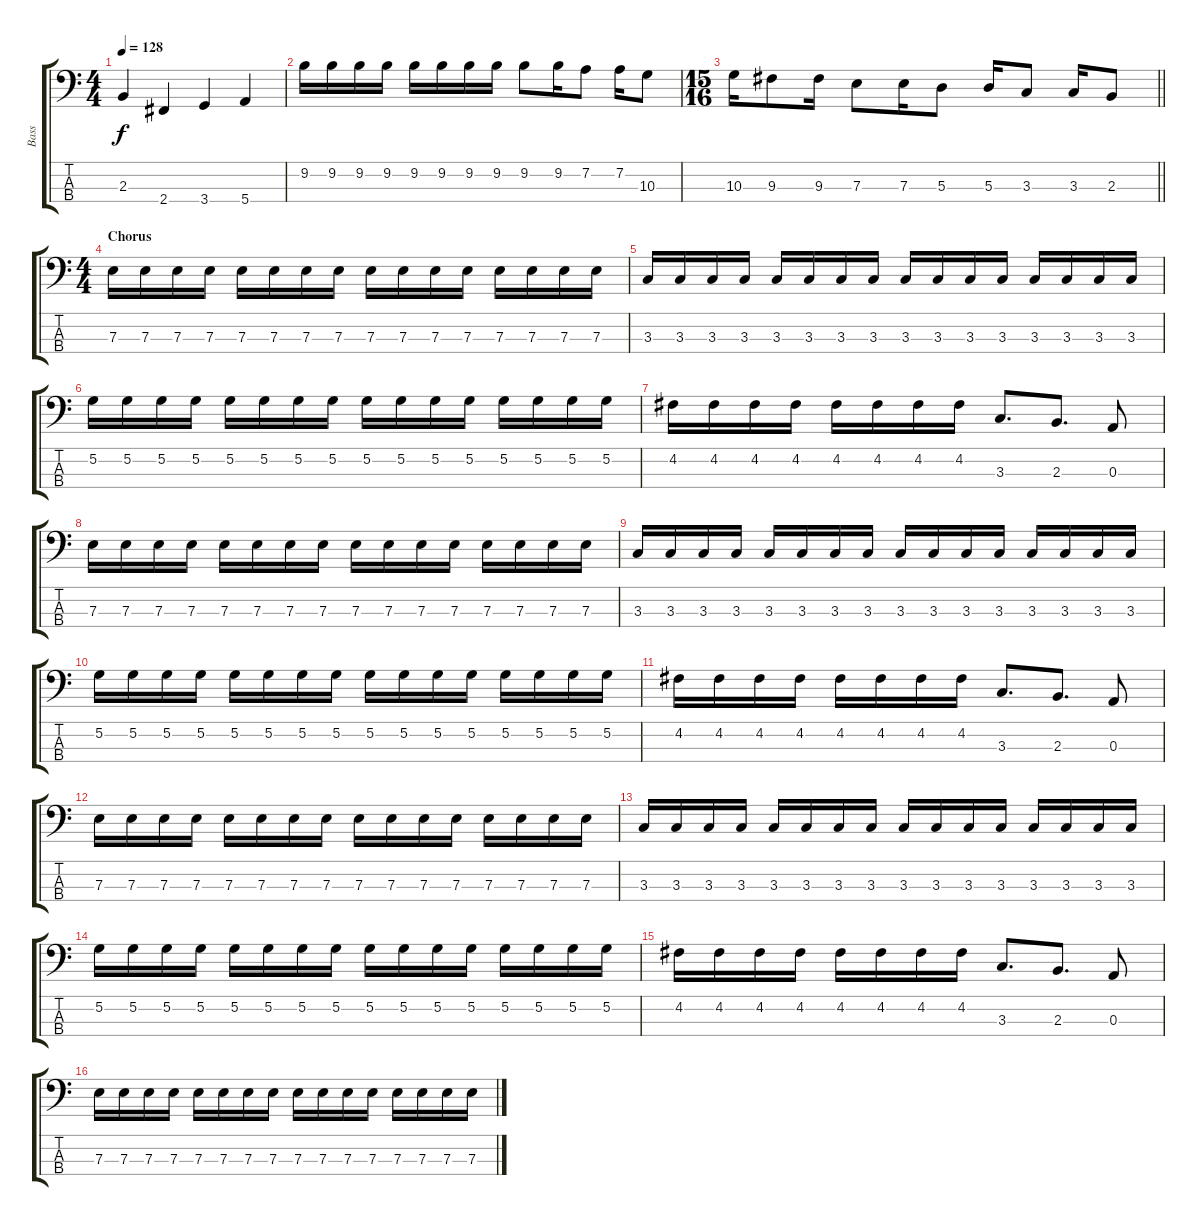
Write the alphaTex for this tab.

\track ("Bass" "Bass") {instrument electricbassfinger}
\staff {score tabs}
\tuning (G2 D2 A1 E1) {hide}
\ts (4 4)
\tempo 128
\clef f4
\ks c
2.3.4{dy f} 2.4.4 3.4.4 5.4.4 |
9.2.16 9.2.16 9.2.16 9.2.16 9.2.16 9.2.16 9.2.16 9.2.16 9.2.8 9.2.16 7.2.8 7.2.16 10.3.8 |
\ts (15 16)
\barLineRight lightlight
10.3.16 9.3.8 9.3.16 7.3.8 7.3.16 5.3.8 5.3.16 3.3.8 3.3.16 2.3.8 |
\ts (4 4)
\section ("" "Chorus")
7.3.16 7.3.16 7.3.16 7.3.16 7.3.16 7.3.16 7.3.16 7.3.16 7.3.16 7.3.16 7.3.16 7.3.16 7.3.16 7.3.16 7.3.16 7.3.16 |
3.3.16 3.3.16 3.3.16 3.3.16 3.3.16 3.3.16 3.3.16 3.3.16 3.3.16 3.3.16 3.3.16 3.3.16 3.3.16 3.3.16 3.3.16 3.3.16 |
5.2.16 5.2.16 5.2.16 5.2.16 5.2.16 5.2.16 5.2.16 5.2.16 5.2.16 5.2.16 5.2.16 5.2.16 5.2.16 5.2.16 5.2.16 5.2.16 |
4.2.16 4.2.16 4.2.16 4.2.16 4.2.16 4.2.16 4.2.16 4.2.16 3.3.8{d} 2.3.8{d} 0.3.8 |
7.3.16 7.3.16 7.3.16 7.3.16 7.3.16 7.3.16 7.3.16 7.3.16 7.3.16 7.3.16 7.3.16 7.3.16 7.3.16 7.3.16 7.3.16 7.3.16 |
3.3.16 3.3.16 3.3.16 3.3.16 3.3.16 3.3.16 3.3.16 3.3.16 3.3.16 3.3.16 3.3.16 3.3.16 3.3.16 3.3.16 3.3.16 3.3.16 |
5.2.16 5.2.16 5.2.16 5.2.16 5.2.16 5.2.16 5.2.16 5.2.16 5.2.16 5.2.16 5.2.16 5.2.16 5.2.16 5.2.16 5.2.16 5.2.16 |
4.2.16 4.2.16 4.2.16 4.2.16 4.2.16 4.2.16 4.2.16 4.2.16 3.3.8{d} 2.3.8{d} 0.3.8 |
7.3.16 7.3.16 7.3.16 7.3.16 7.3.16 7.3.16 7.3.16 7.3.16 7.3.16 7.3.16 7.3.16 7.3.16 7.3.16 7.3.16 7.3.16 7.3.16 |
3.3.16 3.3.16 3.3.16 3.3.16 3.3.16 3.3.16 3.3.16 3.3.16 3.3.16 3.3.16 3.3.16 3.3.16 3.3.16 3.3.16 3.3.16 3.3.16 |
5.2.16 5.2.16 5.2.16 5.2.16 5.2.16 5.2.16 5.2.16 5.2.16 5.2.16 5.2.16 5.2.16 5.2.16 5.2.16 5.2.16 5.2.16 5.2.16 |
4.2.16 4.2.16 4.2.16 4.2.16 4.2.16 4.2.16 4.2.16 4.2.16 3.3.8{d} 2.3.8{d} 0.3.8 |
7.3.16 7.3.16 7.3.16 7.3.16 7.3.16 7.3.16 7.3.16 7.3.16 7.3.16 7.3.16 7.3.16 7.3.16 7.3.16 7.3.16 7.3.16 7.3.16
